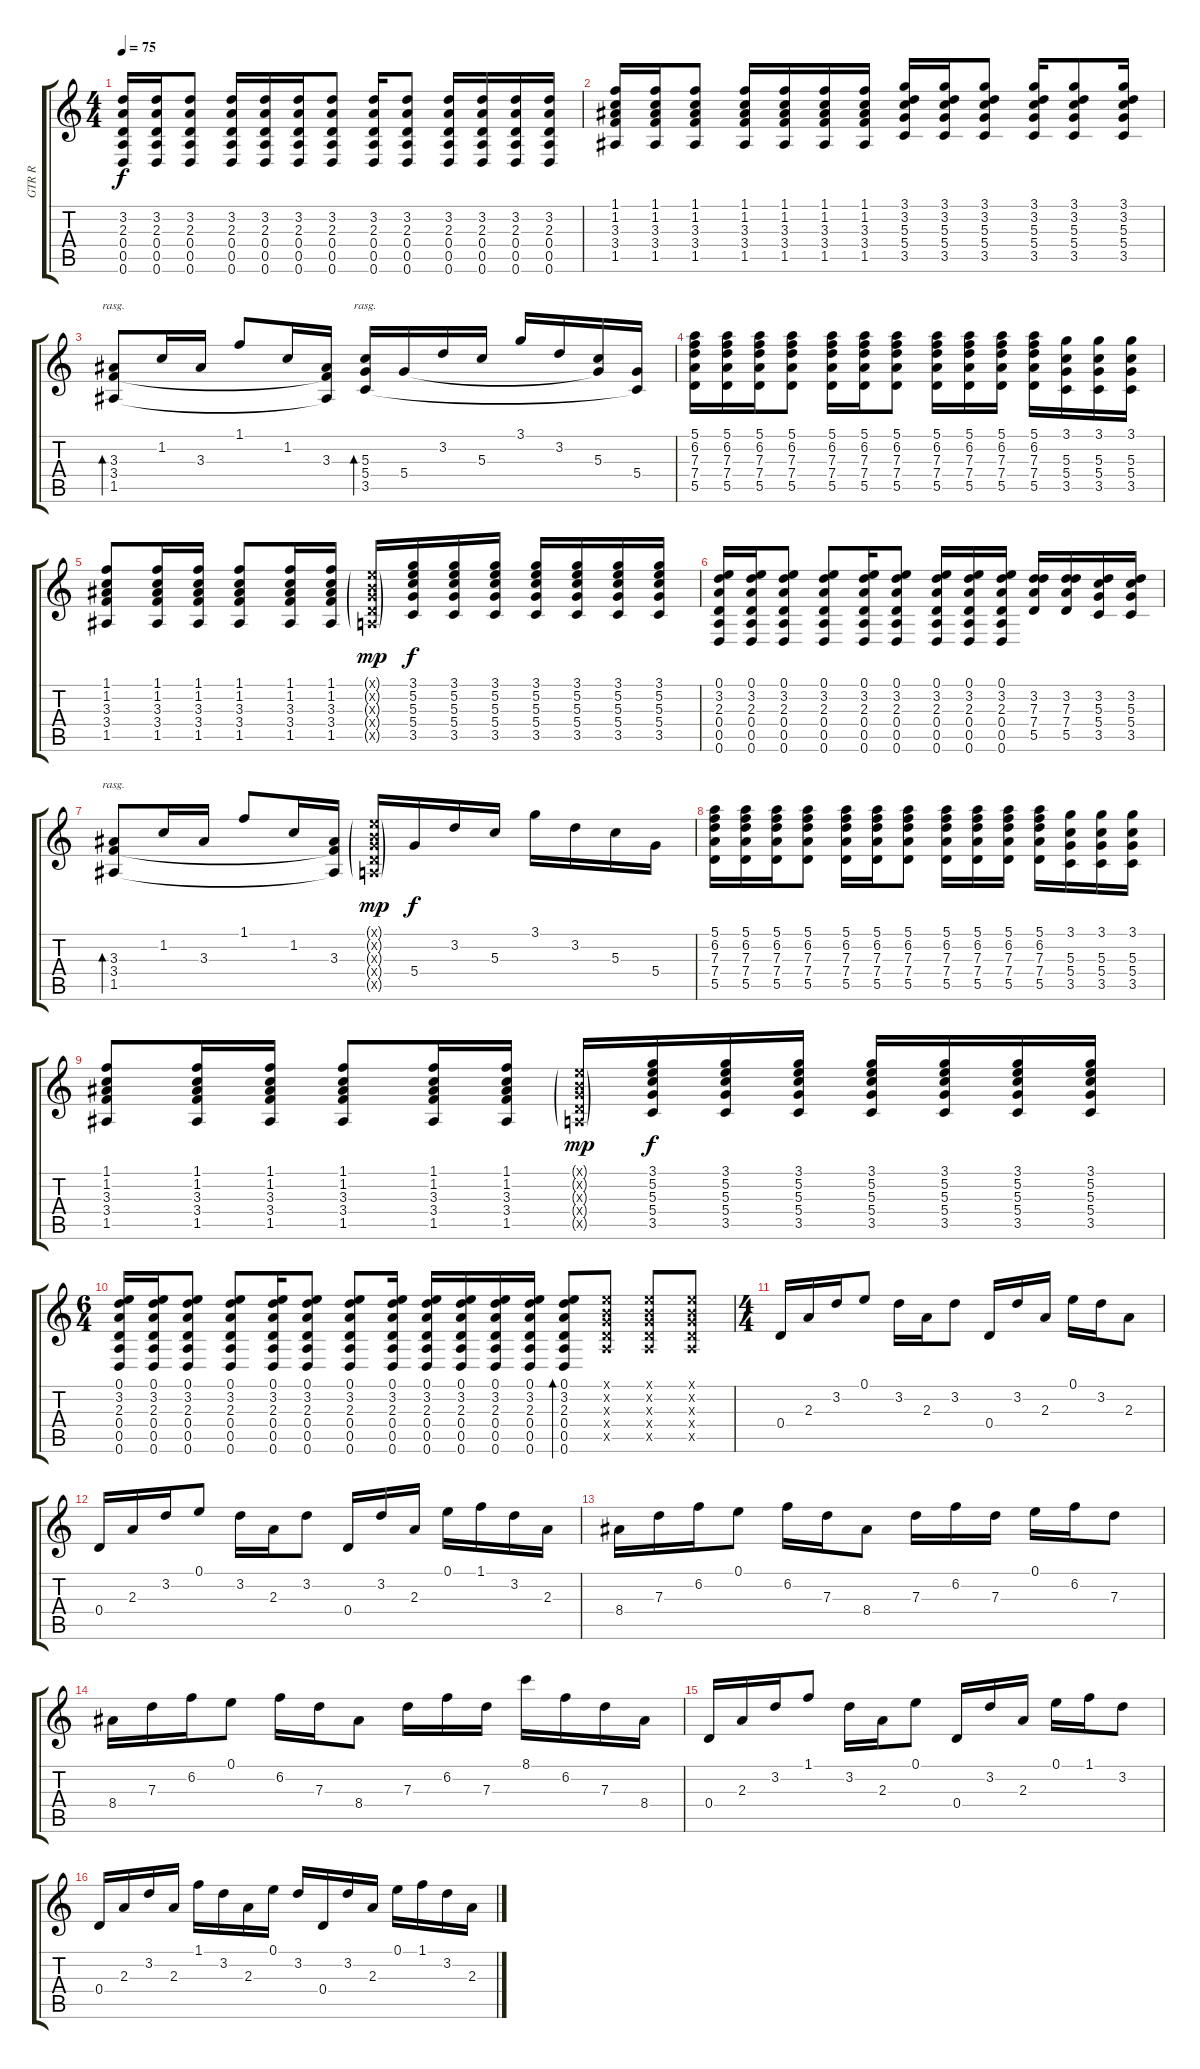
\track ("GTR R" "GTR R") {instrument acousticguitarsteel bank 78}
\staff {score tabs}
\tuning (E4 B3 G3 D3 A2 D2) {hide}
\ts (4 4)
\tempo 75
\clef g2
\ks c
(3.2 2.3 0.4 0.5 0.6).16{dy f} (3.2 2.3 0.4 0.5 0.6).16 (3.2 2.3 0.4 0.5 0.6).8 (3.2 2.3 0.4 0.5 0.6).16 (3.2 2.3 0.4 0.5 0.6).16 (3.2 2.3 0.4 0.5 0.6).16 (3.2 2.3 0.4 0.5 0.6).8 (3.2 2.3 0.4 0.5 0.6).16 (3.2 2.3 0.4 0.5 0.6).8 (3.2 2.3 0.4 0.5 0.6).16 (3.2 2.3 0.4 0.5 0.6).16 (3.2 2.3 0.4 0.5 0.6).16 (3.2 2.3 0.4 0.5 0.6).16 |
(1.1 1.2 3.3 3.4 1.5).16 (1.1 1.2 3.3 3.4 1.5).16 (1.1 1.2 3.3 3.4 1.5).8 (1.1 1.2 3.3 3.4 1.5).16 (1.1 1.2 3.3 3.4 1.5).16 (1.1 1.2 3.3 3.4 1.5).16 (1.1 1.2 3.3 3.4 1.5).16 (3.1 3.2 5.3 5.4 3.5).16 (3.1 3.2 5.3 5.4 3.5).16 (3.1 3.2 5.3 5.4 3.5).8 (3.1 3.2 5.3 5.4 3.5).16 (3.1 3.2 5.3 5.4 3.5).8 (3.1 3.2 5.3 5.4 3.5).16 |
(3.3 3.4 1.5).8{bd 120 rasg ii} 1.2.16 3.3.16 1.1.8 1.2.16 (3.3 3.4{t} 1.5{t}).16 (5.3 5.4 3.5).16{bd 120 rasg ii} 5.4.16 3.2.16 5.3.16 3.1.16 3.2.16 (5.3 5.4{t}).16 (5.4 3.5{t}).16 |
(5.1 6.2 7.3 7.4 5.5).16 (5.1 6.2 7.3 7.4 5.5).16 (5.1 6.2 7.3 7.4 5.5).16 (5.1 6.2 7.3 7.4 5.5).8 (5.1 6.2 7.3 7.4 5.5).16 (5.1 6.2 7.3 7.4 5.5).16 (5.1 6.2 7.3 7.4 5.5).8 (5.1 6.2 7.3 7.4 5.5).16 (5.1 6.2 7.3 7.4 5.5).16 (5.1 6.2 7.3 7.4 5.5).16 (5.1 6.2 7.3 7.4 5.5).16 (3.1 5.3 5.4 3.5).16 (3.1 5.3 5.4 3.5).16 (3.1 5.3 5.4 3.5).16 |
(1.1 1.2 3.3 3.4 1.5).8 (1.1 1.2 3.3 3.4 1.5).16 (1.1 1.2 3.3 3.4 1.5).16 (1.1 1.2 3.3 3.4 1.5).8 (1.1 1.2 3.3 3.4 1.5).16 (1.1 1.2 3.3 3.4 1.5).16 (0.1{g x} 0.2{g x} 0.3{g x} 0.4{g x} 0.5{g x}).16{dy mp} (3.1 5.2 5.3 5.4 3.5).16{dy f} (3.1 5.2 5.3 5.4 3.5).16 (3.1 5.2 5.3 5.4 3.5).16 (3.1 5.2 5.3 5.4 3.5).16 (3.1 5.2 5.3 5.4 3.5).16 (3.1 5.2 5.3 5.4 3.5).16 (3.1 5.2 5.3 5.4 3.5).16 |
(0.1 3.2 2.3 0.4 0.5 0.6).16 (0.1 3.2 2.3 0.4 0.5 0.6).16 (0.1 3.2 2.3 0.4 0.5 0.6).8 (0.1 3.2 2.3 0.4 0.5 0.6).8 (0.1 3.2 2.3 0.4 0.5 0.6).16 (0.1 3.2 2.3 0.4 0.5 0.6).8 (0.1 3.2 2.3 0.4 0.5 0.6).16 (0.1 3.2 2.3 0.4 0.5 0.6).16 (0.1 3.2 2.3 0.4 0.5 0.6).16 (3.2 7.3 7.4 5.5).16 (3.2 7.3 7.4 5.5).16 (3.2 5.3 5.4 3.5).16 (3.2 5.3 5.4 3.5).16 |
(3.3 3.4 1.5).8{bd 120 rasg ii} 1.2.16 3.3.16 1.1.8 1.2.16 (3.3 3.4{t} 1.5{t}).16 (0.1{g x} 0.2{g x} 0.3{g x} 0.4{g x} 0.5{g x}).16{dy mp} 5.4.16{dy f} 3.2.16 5.3.16 3.1.16 3.2.16 5.3.16 5.4.16 |
(5.1 6.2 7.3 7.4 5.5).16 (5.1 6.2 7.3 7.4 5.5).16 (5.1 6.2 7.3 7.4 5.5).16 (5.1 6.2 7.3 7.4 5.5).8 (5.1 6.2 7.3 7.4 5.5).16 (5.1 6.2 7.3 7.4 5.5).16 (5.1 6.2 7.3 7.4 5.5).8 (5.1 6.2 7.3 7.4 5.5).16 (5.1 6.2 7.3 7.4 5.5).16 (5.1 6.2 7.3 7.4 5.5).16 (5.1 6.2 7.3 7.4 5.5).16 (3.1 5.3 5.4 3.5).16 (3.1 5.3 5.4 3.5).16 (3.1 5.3 5.4 3.5).16 |
(1.1 1.2 3.3 3.4 1.5).8 (1.1 1.2 3.3 3.4 1.5).16 (1.1 1.2 3.3 3.4 1.5).16 (1.1 1.2 3.3 3.4 1.5).8 (1.1 1.2 3.3 3.4 1.5).16 (1.1 1.2 3.3 3.4 1.5).16 (0.1{g x} 0.2{g x} 0.3{g x} 0.4{g x} 0.5{g x}).16{dy mp} (3.1 5.2 5.3 5.4 3.5).16{dy f} (3.1 5.2 5.3 5.4 3.5).16 (3.1 5.2 5.3 5.4 3.5).16 (3.1 5.2 5.3 5.4 3.5).16 (3.1 5.2 5.3 5.4 3.5).16 (3.1 5.2 5.3 5.4 3.5).16 (3.1 5.2 5.3 5.4 3.5).16 |
\ts (6 4)
(0.1 3.2 2.3 0.4 0.5 0.6).16 (0.1 3.2 2.3 0.4 0.5 0.6).16 (0.1 3.2 2.3 0.4 0.5 0.6).8 (0.1 3.2 2.3 0.4 0.5 0.6).8 (0.1 3.2 2.3 0.4 0.5 0.6).16 (0.1 3.2 2.3 0.4 0.5 0.6).8 (0.1 3.2 2.3 0.4 0.5 0.6).8 (0.1 3.2 2.3 0.4 0.5 0.6).16 (0.1 3.2 2.3 0.4 0.5 0.6).16 (0.1 3.2 2.3 0.4 0.5 0.6).16 (0.1 3.2 2.3 0.4 0.5 0.6).16 (0.1 3.2 2.3 0.4 0.5 0.6).16 (0.1 3.2 2.3 0.4 0.5 0.6).8{bd 60} (0.1{x} 0.2{x} 0.3{x} 0.4{x} 0.5{x}).8 (0.1{x} 0.2{x} 0.3{x} 0.4{x} 0.5{x}).8 (0.1{x} 0.2{x} 0.3{x} 0.4{x} 0.5{x}).8 |
\ts (4 4)
0.4.16 2.3.16 3.2.16 0.1.8 3.2.16 2.3.16 3.2.8 0.4.16 3.2.16 2.3.16 0.1.16 3.2.16 2.3.8 |
0.4.16 2.3.16 3.2.16 0.1.8 3.2.16 2.3.16 3.2.8 0.4.16 3.2.16 2.3.16 0.1.16 1.1.16 3.2.16 2.3.16 |
8.4.16 7.3.16 6.2.16 0.1.8 6.2.16 7.3.16 8.4.8 7.3.16 6.2.16 7.3.16 0.1.16 6.2.16 7.3.8 |
8.4.16 7.3.16 6.2.16 0.1.8 6.2.16 7.3.16 8.4.8 7.3.16 6.2.16 7.3.16 8.1.16 6.2.16 7.3.16 8.4.16 |
0.4.16 2.3.16 3.2.16 1.1.8 3.2.16 2.3.16 0.1.8 0.4.16 3.2.16 2.3.16 0.1.16 1.1.16 3.2.8 |
0.4.16 2.3.16 3.2.16 2.3.16 1.1.16 3.2.16 2.3.16 0.1.16 3.2.16 0.4.16 3.2.16 2.3.16 0.1.16 1.1.16 3.2.16 2.3.16
